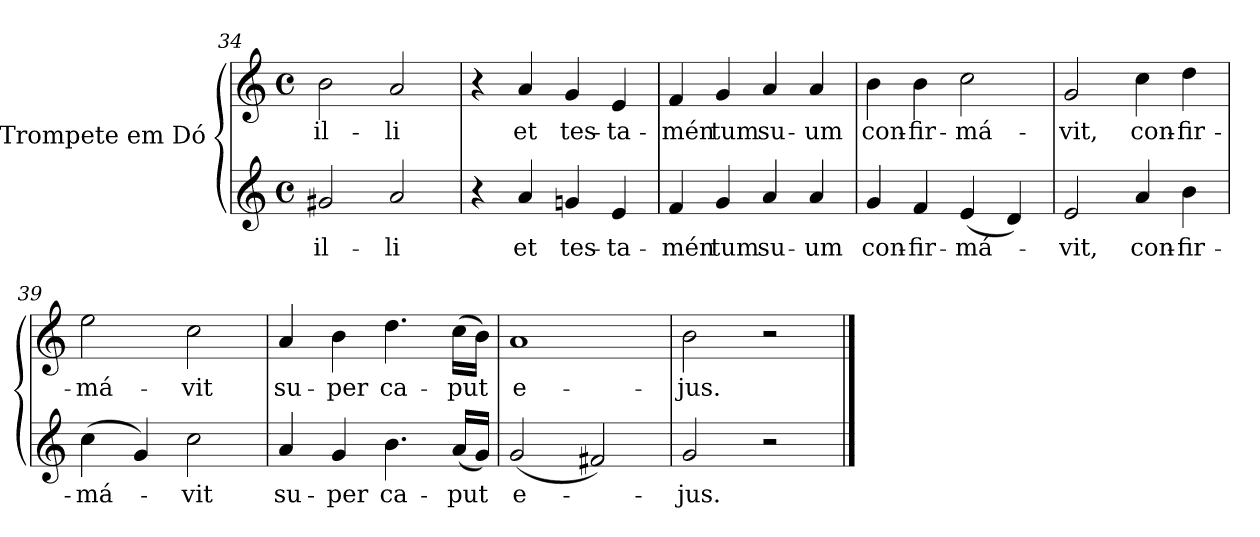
**kern	**text	**kern	**text
*part2	*part2	*part1	*part1
*staff2	*staff2	*staff1	*staff1
*I"Trompete em Dó	*	*I"Trompete em Dó	*
*clefG2	*	*clefG2	*
*k[]	*	*k[]	*
*C:	*	*C:	*
*M4/4	*	*M4/4	*
*met(c)	*	*met(c)	*
=34	=34	=34	=34
!	!LO:LY:b:color=#000000	!	!
!	!	!	!LO:LY:b:color=#000000
2g#Xi/	il-	2bi\	il-
!	!LO:LY:b:color=#000000	!	!
!	!	!	!LO:LY:b:color=#000000
2ai/	-li	2ai/	-li
!!LO:LB:g=z
=35	=35	=35	=35
4r	.	4r	.
!	!LO:LY:b:color=#000000	!	!
!	!	!	!LO:LY:b:color=#000000
4ai/	et	4ai/	et
!	!LO:LY:b:color=#000000	!	!
!	!	!	!LO:LY:b:color=#000000
4gni/	tes-	4gi/	tes-
!	!LO:LY:b:color=#000000	!	!
!	!	!	!LO:LY:b:color=#000000
4ei/	-ta-	4ei/	-ta-
=36	=36	=36	=36
!	!LO:LY:b:color=#000000	!	!
!	!	!	!LO:LY:b:color=#000000
4fi/	-mén-	4fi/	-mén-
!	!LO:LY:b:color=#000000	!	!
!	!	!	!LO:LY:b:color=#000000
4gi/	-tum	4gi/	-tum
!	!LO:LY:b:color=#000000	!	!
!	!	!	!LO:LY:b:color=#000000
4ai/	su-	4ai/	su-
!	!LO:LY:b:color=#000000	!	!
!	!	!	!LO:LY:b:color=#000000
4ai/	-um	4ai/	-um
=37	=37	=37	=37
!	!LO:LY:b:color=#000000	!	!
!	!	!	!LO:LY:b:color=#000000
4gi/	con-	4bi\	con-
!	!LO:LY:b:color=#000000	!	!
!	!	!	!LO:LY:b:color=#000000
4fi/	-fir-	4bi\	-fir-
!	!LO:LY:b:color=#000000	!	!
!	!	!	!LO:LY:b:color=#000000
(4ei/	-má-	2cci\	-má-
4di/)	.	.	.
=38	=38	=38	=38
!	!LO:LY:b:color=#000000	!	!
!	!	!	!LO:LY:b:color=#000000
2ei/	-vit,	2gi/	-vit,
!	!LO:LY:b:color=#000000	!	!
!	!	!	!LO:LY:b:color=#000000
4ai/	con-	4cci\	con-
!	!LO:LY:b:color=#000000	!	!
!	!	!	!LO:LY:b:color=#000000
4bi\	-fir-	4ddi\	-fir-
!!LO:LB:g=z
=39	=39	=39	=39
!	!LO:LY:b:color=#000000	!	!
!	!	!	!LO:LY:b:color=#000000
(4cci\	-má-	2eei\	-má-
4gi/)	.	.	.
!	!LO:LY:b:color=#000000	!	!
!	!	!	!LO:LY:b:color=#000000
2cci\	-vit	2cci\	-vit
=40	=40	=40	=40
!	!LO:LY:b:color=#000000	!	!
!	!	!	!LO:LY:b:color=#000000
4ai/	su-	4ai/	su-
!	!LO:LY:b:color=#000000	!	!
!	!	!	!LO:LY:b:color=#000000
4gi/	-per	4bi\	-per
!	!LO:LY:b:color=#000000	!	!
!	!	!	!LO:LY:b:color=#000000
4.bi\	ca-	4.ddi\	ca-
!	!LO:LY:b:color=#000000	!	!
!	!	!	!LO:LY:b:color=#000000
(16ai/LL	-put	(16cci\LL	-put
16gi/JJ)	.	16bi\JJ)	.
=41	=41	=41	=41
!	!LO:LY:b:color=#000000	!	!
!	!	!	!LO:LY:b:color=#000000
(2gi/	e-	1ai	e-
2f#Xi/)	.	.	.
=42	=42	=42	=42
!	!LO:LY:b:color=#000000	!	!
!	!	!	!LO:LY:b:color=#000000
2gi/	-jus.	2bi\	-jus.
2r	.	2r	.
==	==	==	==
*-	*-	*-	*-
